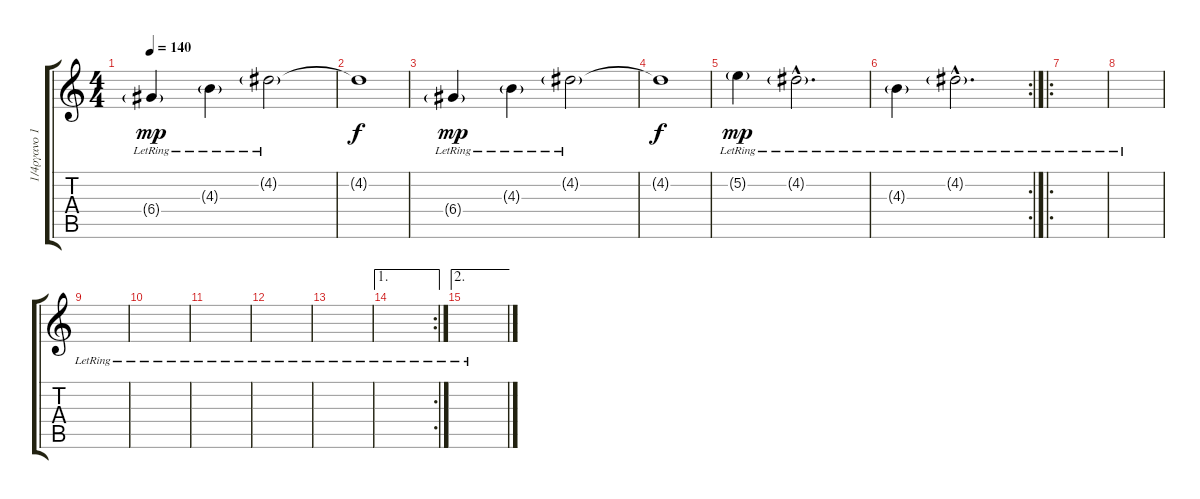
\track ("1/4ργανο 1" "1/4ργανο 1") {instrument acousticguitarnylon}
\staff {score tabs}
\tuning (E4 B3 G3 D3 A2 E2) {hide}
\ts (4 4)
\tempo 140
\clef g2
\ks c
6.4{g lr}.4{dy mp} 4.3{g lr}.4 4.2{g lr}.2 |
4.2{t}.1{dy f} |
6.4{g lr}.4{dy mp} 4.3{g lr}.4 4.2{g lr}.2 |
4.2{t}.1{dy f} |
5.2{g lr}.4{dy mp} 4.2{g hac lr}.2{d} |
\rc 2
4.3{g lr}.4 4.2{g hac lr}.2{d} |
\ro
|
|
|
|
|
|
|
\ae 1
\rc 2
|
\ae 2
